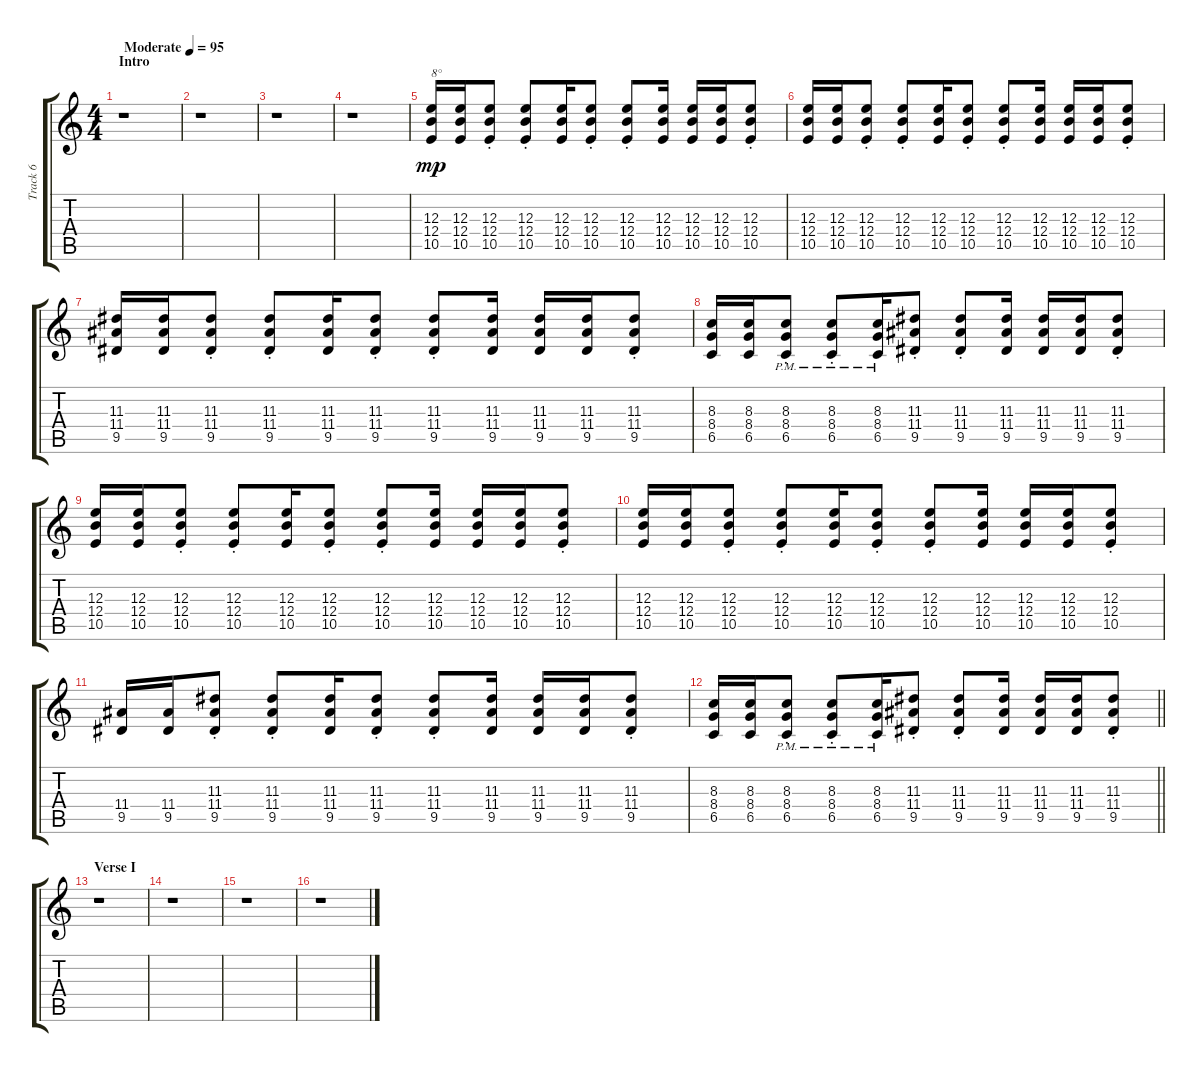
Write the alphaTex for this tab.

\track ("Track 6" "Track 6") {instrument distortionguitar}
\staff {score tabs}
\tuning (Db4 Ab3 E3 B2 Gb2 B1) {hide}
\ts (4 4)
\section ("" "Intro")
\tempo (95 "Moderate")
\clef g2
\ks c
r.1{dy mp instrument distortionguitar} |
r.1 |
r.1 |
r.1 |
(12.3 12.4 10.5).16{txt "8°"} (12.3 12.4 10.5).16 (12.3{st} 12.4{st} 10.5{st}).8 (12.3{st} 12.4{st} 10.5{st}).8 (12.3 12.4 10.5).16 (12.3{st} 12.4{st} 10.5{st}).8 (12.3{st} 12.4{st} 10.5{st}).8 (12.3 12.4 10.5).16 (12.3 12.4 10.5).16 (12.3 12.4 10.5).16 (12.3{st} 12.4{st} 10.5{st}).8 |
(12.3 12.4 10.5).16 (12.3 12.4 10.5).16 (12.3{st} 12.4{st} 10.5{st}).8 (12.3{st} 12.4{st} 10.5{st}).8 (12.3 12.4 10.5).16 (12.3{st} 12.4{st} 10.5{st}).8 (12.3{st} 12.4{st} 10.5{st}).8 (12.3 12.4 10.5).16 (12.3 12.4 10.5).16 (12.3 12.4 10.5).16 (12.3{st} 12.4{st} 10.5{st}).8 |
(11.3 11.4 9.5).16 (11.3 11.4 9.5).16 (11.3{st} 11.4{st} 9.5{st}).8 (11.3{st} 11.4{st} 9.5{st}).8 (11.3 11.4 9.5).16 (11.3{st} 11.4{st} 9.5{st}).8 (11.3{st} 11.4{st} 9.5{st}).8 (11.3 11.4 9.5).16 (11.3 11.4 9.5).16 (11.3 11.4 9.5).16 (11.3{st} 11.4{st} 9.5{st}).8 |
(8.3 8.4 6.5).16 (8.3 8.4 6.5).16 (8.3{pm st} 8.4{pm st} 6.5{pm st}).8 (8.3{pm st} 8.4{pm st} 6.5{pm st}).8 (8.3{pm} 8.4{pm} 6.5{pm}).16 (11.3{st} 11.4{st} 9.5{st}).8 (11.3{st} 11.4{st} 9.5{st}).8 (11.3 11.4 9.5).16 (11.3 11.4 9.5).16 (11.3 11.4 9.5).16 (11.3{st} 11.4{st} 9.5{st}).8 |
(12.3 12.4 10.5).16 (12.3 12.4 10.5).16 (12.3{st} 12.4{st} 10.5{st}).8 (12.3{st} 12.4{st} 10.5{st}).8 (12.3 12.4 10.5).16 (12.3{st} 12.4{st} 10.5{st}).8 (12.3{st} 12.4{st} 10.5{st}).8 (12.3 12.4 10.5).16 (12.3 12.4 10.5).16 (12.3 12.4 10.5).16 (12.3{st} 12.4{st} 10.5{st}).8 |
(12.3 12.4 10.5).16 (12.3 12.4 10.5).16 (12.3{st} 12.4{st} 10.5{st}).8 (12.3{st} 12.4{st} 10.5{st}).8 (12.3 12.4 10.5).16 (12.3{st} 12.4{st} 10.5{st}).8 (12.3{st} 12.4{st} 10.5{st}).8 (12.3 12.4 10.5).16 (12.3 12.4 10.5).16 (12.3 12.4 10.5).16 (12.3{st} 12.4{st} 10.5{st}).8 |
(11.4 9.5).16 (11.4 9.5).16 (11.3{st} 11.4{st} 9.5{st}).8 (11.3{st} 11.4{st} 9.5{st}).8 (11.3 11.4 9.5).16 (11.3{st} 11.4{st} 9.5{st}).8 (11.3{st} 11.4{st} 9.5{st}).8 (11.3 11.4 9.5).16 (11.3 11.4 9.5).16 (11.3 11.4 9.5).16 (11.3{st} 11.4{st} 9.5{st}).8 |
\barLineRight lightlight
(8.3 8.4 6.5).16 (8.3 8.4 6.5).16 (8.3{pm st} 8.4{pm st} 6.5{pm st}).8 (8.3{pm st} 8.4{pm st} 6.5{pm st}).8 (8.3{pm} 8.4{pm} 6.5{pm}).16 (11.3{st} 11.4{st} 9.5{st}).8 (11.3{st} 11.4{st} 9.5{st}).8 (11.3 11.4 9.5).16 (11.3 11.4 9.5).16 (11.3 11.4 9.5).16 (11.3{st} 11.4{st} 9.5{st}).8 |
\section ("" "Verse I")
r.1 |
r.1 |
r.1 |
r.1
